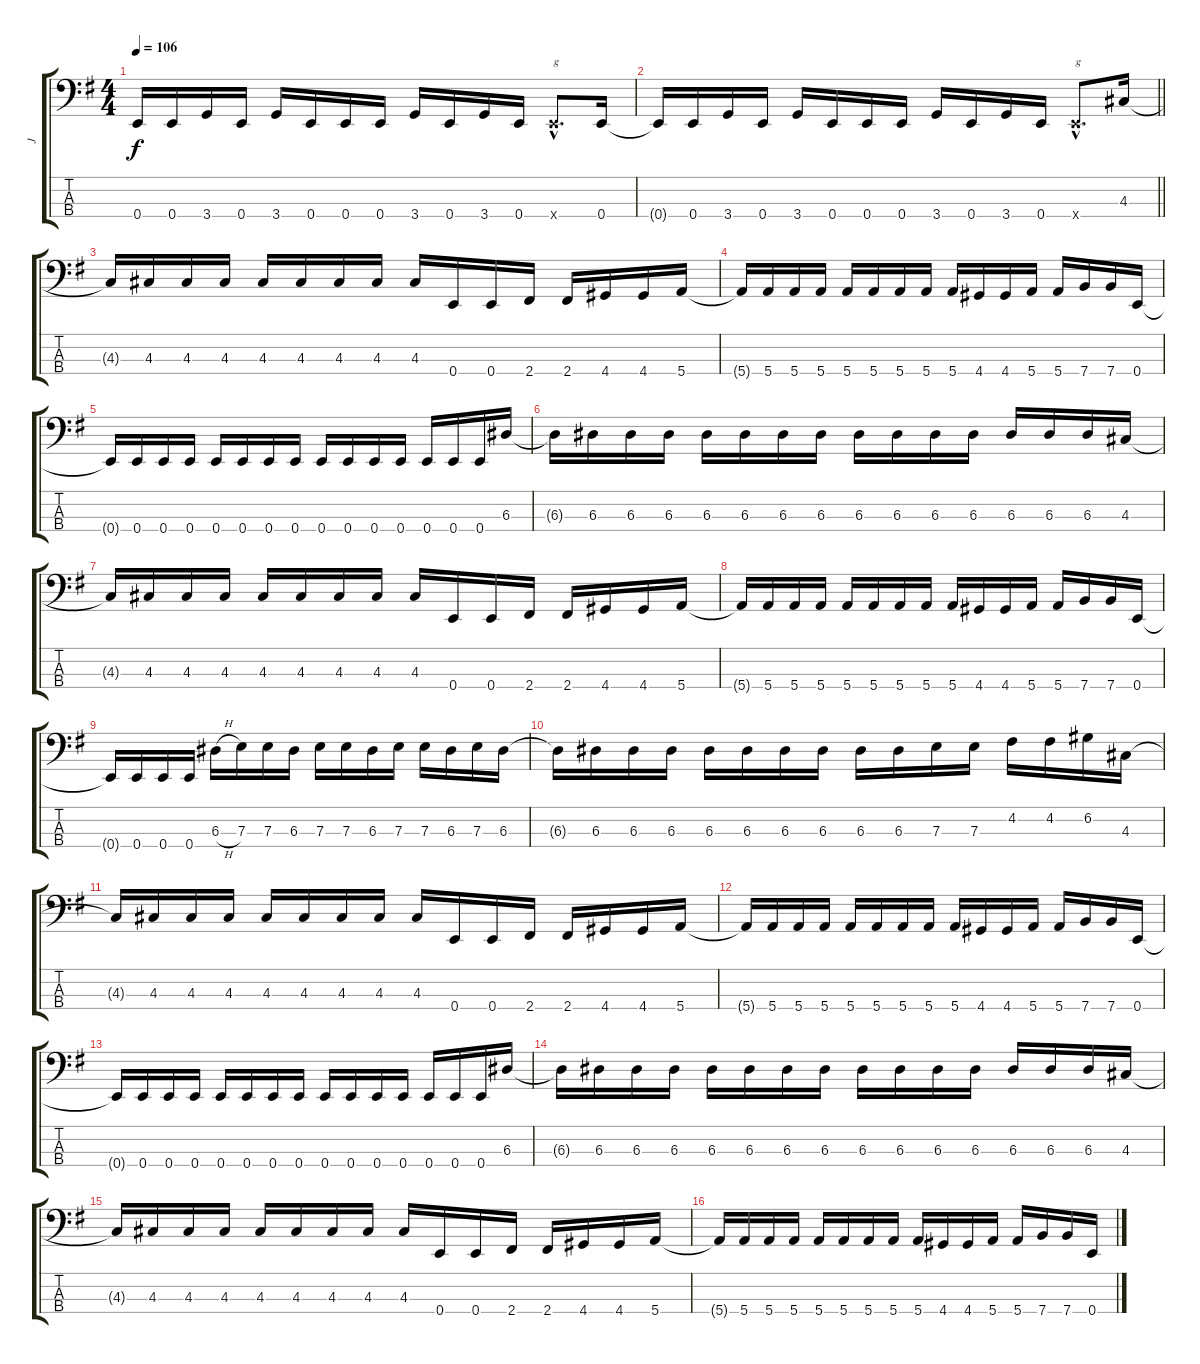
\track ("     J" "     J") {instrument electricbasspick}
\staff {score tabs}
\tuning (G2 D2 A1 E1) {hide}
\ts (4 4)
\tempo 106
\clef f4
\ks g
0.4{t}.16{dy f} 0.4.16 3.4.16 0.4.16 3.4.16 0.4.16 0.4.16 0.4.16 3.4.16 0.4.16 3.4.16 0.4.16 0.4{hac x}.8{d txt "g"} 0.4.16 |
\barLineRight lightlight
0.4{t}.16 0.4.16 3.4.16 0.4.16 3.4.16 0.4.16 0.4.16 0.4.16 3.4.16 0.4.16 3.4.16 0.4.16 0.4{hac x}.8{d txt "g"} 4.3.16 |
4.3{t}.16 4.3.16 4.3.16 4.3.16 4.3.16 4.3.16 4.3.16 4.3.16 4.3.16 0.4.16 0.4.16 2.4.16 2.4.16 4.4.16 4.4.16 5.4.16 |
5.4{t}.16 5.4.16 5.4.16 5.4.16 5.4.16 5.4.16 5.4.16 5.4.16 5.4.16 4.4.16 4.4.16 5.4.16 5.4.16 7.4.16 7.4.16 0.4.16 |
0.4{t}.16 0.4.16 0.4.16 0.4.16 0.4.16 0.4.16 0.4.16 0.4.16 0.4.16 0.4.16 0.4.16 0.4.16 0.4.16 0.4.16 0.4.16 6.3.16 |
6.3{t}.16 6.3.16 6.3.16 6.3.16 6.3.16 6.3.16 6.3.16 6.3.16 6.3.16 6.3.16 6.3.16 6.3.16 6.3.16 6.3.16 6.3.16 4.3.16 |
4.3{t}.16 4.3.16 4.3.16 4.3.16 4.3.16 4.3.16 4.3.16 4.3.16 4.3.16 0.4.16 0.4.16 2.4.16 2.4.16 4.4.16 4.4.16 5.4.16 |
5.4{t}.16 5.4.16 5.4.16 5.4.16 5.4.16 5.4.16 5.4.16 5.4.16 5.4.16 4.4.16 4.4.16 5.4.16 5.4.16 7.4.16 7.4.16 0.4.16 |
0.4{t}.16 0.4.16 0.4.16 0.4.16 6.3{h}.16 7.3.16 7.3.16 6.3.16 7.3.16 7.3.16 6.3.16 7.3.16 7.3.16 6.3.16 7.3.16 6.3.16 |
6.3{t}.16 6.3.16 6.3.16 6.3.16 6.3.16 6.3.16 6.3.16 6.3.16 6.3.16 6.3.16 7.3.16 7.3.16 4.2.16 4.2.16 6.2.16 4.3.16 |
4.3{t}.16 4.3.16 4.3.16 4.3.16 4.3.16 4.3.16 4.3.16 4.3.16 4.3.16 0.4.16 0.4.16 2.4.16 2.4.16 4.4.16 4.4.16 5.4.16 |
5.4{t}.16 5.4.16 5.4.16 5.4.16 5.4.16 5.4.16 5.4.16 5.4.16 5.4.16 4.4.16 4.4.16 5.4.16 5.4.16 7.4.16 7.4.16 0.4.16 |
0.4{t}.16 0.4.16 0.4.16 0.4.16 0.4.16 0.4.16 0.4.16 0.4.16 0.4.16 0.4.16 0.4.16 0.4.16 0.4.16 0.4.16 0.4.16 6.3.16 |
6.3{t}.16 6.3.16 6.3.16 6.3.16 6.3.16 6.3.16 6.3.16 6.3.16 6.3.16 6.3.16 6.3.16 6.3.16 6.3.16 6.3.16 6.3.16 4.3.16 |
4.3{t}.16 4.3.16 4.3.16 4.3.16 4.3.16 4.3.16 4.3.16 4.3.16 4.3.16 0.4.16 0.4.16 2.4.16 2.4.16 4.4.16 4.4.16 5.4.16 |
5.4{t}.16 5.4.16 5.4.16 5.4.16 5.4.16 5.4.16 5.4.16 5.4.16 5.4.16 4.4.16 4.4.16 5.4.16 5.4.16 7.4.16 7.4.16 0.4.16
